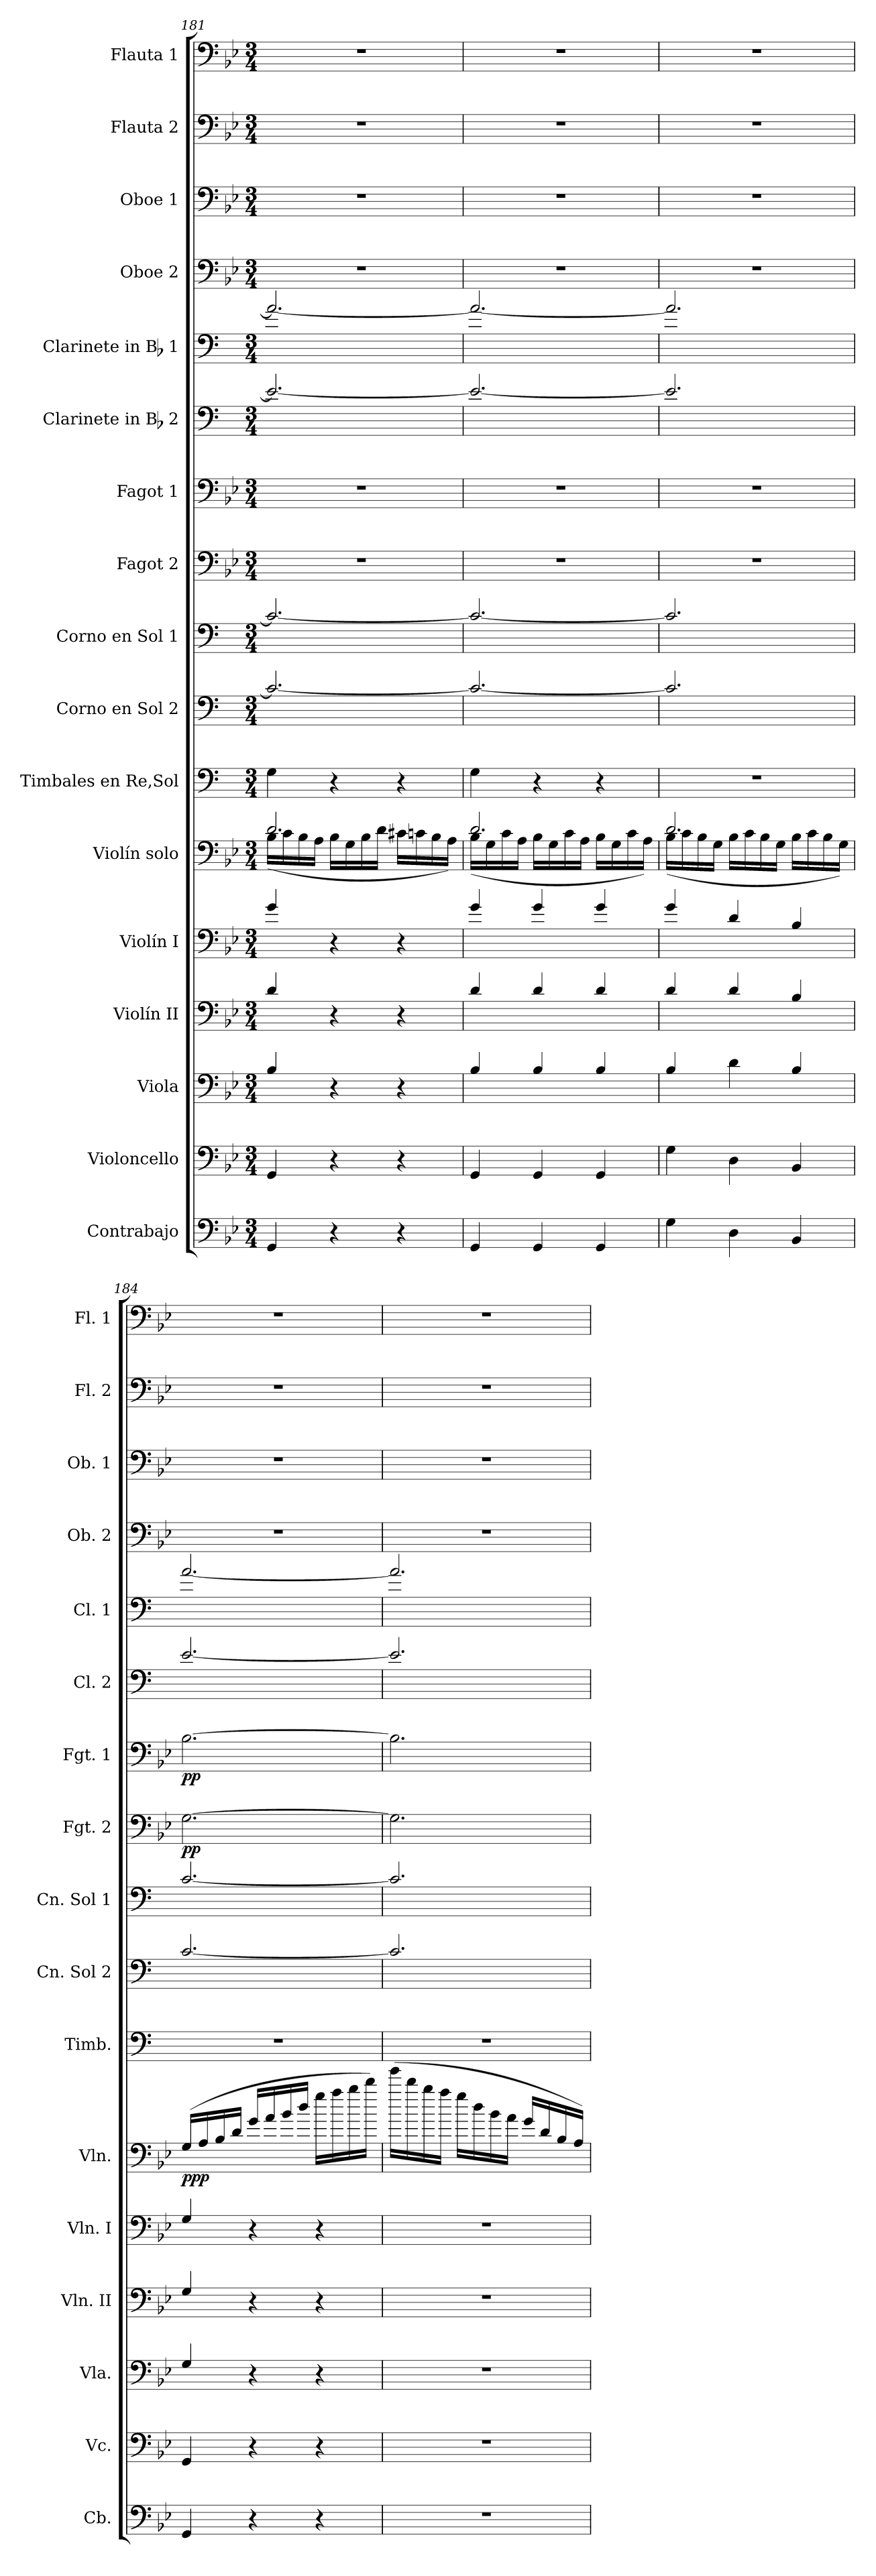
**kern	**kern	**kern	**kern	**kern	**kern	**dynam	**kern	**kern	**kern	**kern	**dynam	**kern	**dynam	**kern	**kern	**kern	**kern	**kern	**kern
*part17	*part16	*part15	*part14	*part13	*part12	*part12	*part11	*part10	*part9	*part8	*part8	*part7	*part7	*part6	*part5	*part4	*part3	*part2	*part1
*staff17	*staff16	*staff15	*staff14	*staff13	*staff12	*staff12	*staff11	*staff10	*staff9	*staff8	*staff8	*staff7	*staff7	*staff6	*staff5	*staff4	*staff3	*staff2	*staff1
*I"Contrabajo	*I"Violoncello	*I"Viola	*I"Violín II	*I"Violín I	*I"Violín solo	*	*I"Timbales en Re,Sol	*I"Corno en Sol 2	*I"Corno en Sol 1	*I"Fagot 2	*	*I"Fagot 1	*	*I"Clarinete in Bb 2	*I"Clarinete in Bb 1	*I"Oboe 2	*I"Oboe 1	*I"Flauta 2	*I"Flauta 1
*I'Cb.	*I'Vc.	*I'Vla.	*I'Vln. II	*I'Vln. I	*I'Vln.	*	*I'Timb.	*I'Cn. Sol 2	*I'Cn. Sol 1	*I'Fgt. 2	*	*I'Fgt. 1	*	*I'Cl. 2	*I'Cl. 1	*I'Ob. 2	*I'Ob. 1	*I'Fl. 2	*I'Fl. 1
!!LO:PB:g=z
*clefF4	*clefF4	*clefF4	*clefF4	*clefF4	*clefF4	*	*clefF4	*clefF4	*clefF4	*clefF4	*	*clefF4	*	*clefF4	*clefF4	*clefF4	*clefF4	*clefF4	*clefF4
*ITrd7c12	*	*	*	*	*	*	*	*ITrd3c5	*ITrd3c5	*	*	*	*	*ITrd1c2	*ITrd1c2	*	*	*	*
*k[b-e-]	*k[b-e-]	*k[b-e-]	*k[b-e-]	*k[b-e-]	*k[b-e-]	*	*k[]	*k[f#]	*k[f#]	*k[b-e-]	*	*k[b-e-]	*	*k[b-e-]	*k[b-e-]	*k[b-e-]	*k[b-e-]	*k[b-e-]	*k[b-e-]
*g:	*g:	*g:	*g:	*g:	*g:	*	*a:	*e:	*e:	*g:	*	*g:	*	*g:	*g:	*g:	*g:	*g:	*g:
*M3/4	*M3/4	*M3/4	*M3/4	*M3/4	*M3/4	*	*M3/4	*M3/4	*M3/4	*M3/4	*	*M3/4	*	*M3/4	*M3/4	*M3/4	*M3/4	*M3/4	*M3/4
=181	=181	=181	=181	=181	=181	=181	=181	=181	=181	=181	=181	=181	=181	=181	=181	=181	=181	=181	=181
*	*	*	*	*	*^	*	*	*	*	*	*	*	*	*	*	*	*	*	*
!	!	!	!	!	!	!	!	!	!	!	!LO:N:vis=1	!	!LO:N:vis=1	!	!	!	!LO:N:vis=1	!LO:N:vis=1	!LO:N:vis=1	!LO:N:vis=1
4GGGi/	4GGi/	4B-i/	4di/	4gi/	2.di/	(16B-i\LL	.	4Gi\	2.Gi/_<	2.Gi/_<	2.r	.	2.r	.	2.di/_<	2.gi/_<	2.r	2.r	2.r	2.r
.	.	.	.	.	.	16ci\	.	.	.	.	.	.	.	.	.	.	.	.	.	.
.	.	.	.	.	.	16B-i\	.	.	.	.	.	.	.	.	.	.	.	.	.	.
.	.	.	.	.	.	16Ai\JJ	.	.	.	.	.	.	.	.	.	.	.	.	.	.
4r	4r	4r	4r	4r	.	16B-i\LL	.	4r	.	.	.	.	.	.	.	.	.	.	.	.
.	.	.	.	.	.	16Gi\	.	.	.	.	.	.	.	.	.	.	.	.	.	.
.	.	.	.	.	.	16B-i\	.	.	.	.	.	.	.	.	.	.	.	.	.	.
.	.	.	.	.	.	16di\JJ	.	.	.	.	.	.	.	.	.	.	.	.	.	.
4r	4r	4r	4r	4r	.	16c#Xi\LL	.	4r	.	.	.	.	.	.	.	.	.	.	.	.
.	.	.	.	.	.	16cni\	.	.	.	.	.	.	.	.	.	.	.	.	.	.
.	.	.	.	.	.	16B-i\	.	.	.	.	.	.	.	.	.	.	.	.	.	.
.	.	.	.	.	.	16Ai\JJ)	.	.	.	.	.	.	.	.	.	.	.	.	.	.
=182	=182	=182	=182	=182	=182	=182	=182	=182	=182	=182	=182	=182	=182	=182	=182	=182	=182	=182	=182	=182
!	!	!	!	!	!	!	!	!	!	!	!LO:N:vis=1	!	!LO:N:vis=1	!	!	!	!LO:N:vis=1	!LO:N:vis=1	!LO:N:vis=1	!LO:N:vis=1
4GGGi/	4GGi/	4B-i/	4di/	4gi/	2.di/	(16B-i\LL	.	4Gi\	2.Gi/_<	2.Gi/_<	2.r	.	2.r	.	2.di/_<	2.gi/_<	2.r	2.r	2.r	2.r
.	.	.	.	.	.	16Gi\	.	.	.	.	.	.	.	.	.	.	.	.	.	.
.	.	.	.	.	.	16ci\	.	.	.	.	.	.	.	.	.	.	.	.	.	.
.	.	.	.	.	.	16Ai\JJ	.	.	.	.	.	.	.	.	.	.	.	.	.	.
4GGGi/	4GGi/	4B-i/	4di/	4gi/	.	16B-i\LL	.	4r	.	.	.	.	.	.	.	.	.	.	.	.
.	.	.	.	.	.	16Gi\	.	.	.	.	.	.	.	.	.	.	.	.	.	.
.	.	.	.	.	.	16ci\	.	.	.	.	.	.	.	.	.	.	.	.	.	.
.	.	.	.	.	.	16Ai\JJ	.	.	.	.	.	.	.	.	.	.	.	.	.	.
4GGGi/	4GGi/	4B-i/	4di/	4gi/	.	16B-i\LL	.	4r	.	.	.	.	.	.	.	.	.	.	.	.
.	.	.	.	.	.	16Gi\	.	.	.	.	.	.	.	.	.	.	.	.	.	.
.	.	.	.	.	.	16ci\	.	.	.	.	.	.	.	.	.	.	.	.	.	.
.	.	.	.	.	.	16Ai\JJ)	.	.	.	.	.	.	.	.	.	.	.	.	.	.
=183	=183	=183	=183	=183	=183	=183	=183	=183	=183	=183	=183	=183	=183	=183	=183	=183	=183	=183	=183	=183
!	!	!	!	!	!	!	!	!LO:N:vis=1	!	!	!LO:N:vis=1	!	!LO:N:vis=1	!	!	!	!LO:N:vis=1	!LO:N:vis=1	!LO:N:vis=1	!LO:N:vis=1
4GGi\	4Gi\	4B-i/	4di/	4gi/	2.di/	(16B-i\LL	.	2.r	2.Gi/]	2.Gi/]	2.r	.	2.r	.	2.di/]	2.gi/]	2.r	2.r	2.r	2.r
.	.	.	.	.	.	16ci\	.	.	.	.	.	.	.	.	.	.	.	.	.	.
.	.	.	.	.	.	16B-i\	.	.	.	.	.	.	.	.	.	.	.	.	.	.
.	.	.	.	.	.	16Gi\JJ	.	.	.	.	.	.	.	.	.	.	.	.	.	.
4DDi\	4Di\	4di\	4di/	4di/	.	16B-i\LL	.	.	.	.	.	.	.	.	.	.	.	.	.	.
.	.	.	.	.	.	16ci\	.	.	.	.	.	.	.	.	.	.	.	.	.	.
.	.	.	.	.	.	16B-i\	.	.	.	.	.	.	.	.	.	.	.	.	.	.
.	.	.	.	.	.	16Gi\JJ	.	.	.	.	.	.	.	.	.	.	.	.	.	.
4BBB-i/	4BB-i/	4B-i/	4B-i/	4B-i/	.	16B-i\LL	.	.	.	.	.	.	.	.	.	.	.	.	.	.
.	.	.	.	.	.	16ci\	.	.	.	.	.	.	.	.	.	.	.	.	.	.
.	.	.	.	.	.	16B-i\	.	.	.	.	.	.	.	.	.	.	.	.	.	.
.	.	.	.	.	.	16Gi\JJ)	.	.	.	.	.	.	.	.	.	.	.	.	.	.
!!LO:PB:g=z
=184	=184	=184	=184	=184	=184	=184	=184	=184	=184	=184	=184	=184	=184	=184	=184	=184	=184	=184	=184	=184
!	!	!	!	!	!	!	!	!LO:N:vis=1	!	!	!	!	!	!	!	!	!LO:N:vis=1	!LO:N:vis=1	!LO:N:vis=1	!LO:N:vis=1
*	*	*	*	*	*v	*v	*	*	*	*	*	*	*	*	*	*	*	*	*	*
4GGGi/	4GGi/	4Gi/	4Gi/	4Gi/	(16Gi/LL	ppp	2.r	[<2.Gi/	[<2.Gi/	[>2.Gi\	pp	[>2.B-i\	pp	[<2.di/	[<2.gi/	2.r	2.r	2.r	2.r
.	.	.	.	.	16Ai/	.	.	.	.	.	.	.	.	.	.	.	.	.	.
.	.	.	.	.	16B-i/	.	.	.	.	.	.	.	.	.	.	.	.	.	.
.	.	.	.	.	16di/JJ	.	.	.	.	.	.	.	.	.	.	.	.	.	.
4r	4r	4r	4r	4r	16gi/LL	.	.	.	.	.	.	.	.	.	.	.	.	.	.
.	.	.	.	.	16ai/	.	.	.	.	.	.	.	.	.	.	.	.	.	.
.	.	.	.	.	16b-i/	.	.	.	.	.	.	.	.	.	.	.	.	.	.
.	.	.	.	.	16ddi/JJ	.	.	.	.	.	.	.	.	.	.	.	.	.	.
4r	4r	4r	4r	4r	16ggi\LL	.	.	.	.	.	.	.	.	.	.	.	.	.	.
.	.	.	.	.	16aai\	.	.	.	.	.	.	.	.	.	.	.	.	.	.
.	.	.	.	.	16bb-i\	.	.	.	.	.	.	.	.	.	.	.	.	.	.
.	.	.	.	.	16dddi\JJ)	.	.	.	.	.	.	.	.	.	.	.	.	.	.
=185	=185	=185	=185	=185	=185	=185	=185	=185	=185	=185	=185	=185	=185	=185	=185	=185	=185	=185	=185
!LO:N:vis=1	!LO:N:vis=1	!LO:N:vis=1	!LO:N:vis=1	!LO:N:vis=1	!	!	!LO:N:vis=1	!	!	!	!	!	!	!	!	!LO:N:vis=1	!LO:N:vis=1	!LO:N:vis=1	!LO:N:vis=1
2.r	2.r	2.r	2.r	2.r	(16gggi\LL	.	2.r	2.Gi/]	2.Gi/]	2.Gi\]	.	2.B-i\]	.	2.di/]	2.gi/]	2.r	2.r	2.r	2.r
.	.	.	.	.	16dddi\	.	.	.	.	.	.	.	.	.	.	.	.	.	.
.	.	.	.	.	16bb-i\	.	.	.	.	.	.	.	.	.	.	.	.	.	.
.	.	.	.	.	16aai\JJ	.	.	.	.	.	.	.	.	.	.	.	.	.	.
.	.	.	.	.	16ggi\LL	.	.	.	.	.	.	.	.	.	.	.	.	.	.
.	.	.	.	.	16ddi\	.	.	.	.	.	.	.	.	.	.	.	.	.	.
.	.	.	.	.	16b-i\	.	.	.	.	.	.	.	.	.	.	.	.	.	.
.	.	.	.	.	16ai\JJ	.	.	.	.	.	.	.	.	.	.	.	.	.	.
.	.	.	.	.	16gi/LL	.	.	.	.	.	.	.	.	.	.	.	.	.	.
.	.	.	.	.	16di/	.	.	.	.	.	.	.	.	.	.	.	.	.	.
.	.	.	.	.	16B-i/	.	.	.	.	.	.	.	.	.	.	.	.	.	.
.	.	.	.	.	16Ai/JJ)	.	.	.	.	.	.	.	.	.	.	.	.	.	.
=	=	=	=	=	=	=	=	=	=	=	=	=	=	=	=	=	=	=	=
*-	*-	*-	*-	*-	*-	*-	*-	*-	*-	*-	*-	*-	*-	*-	*-	*-	*-	*-	*-
